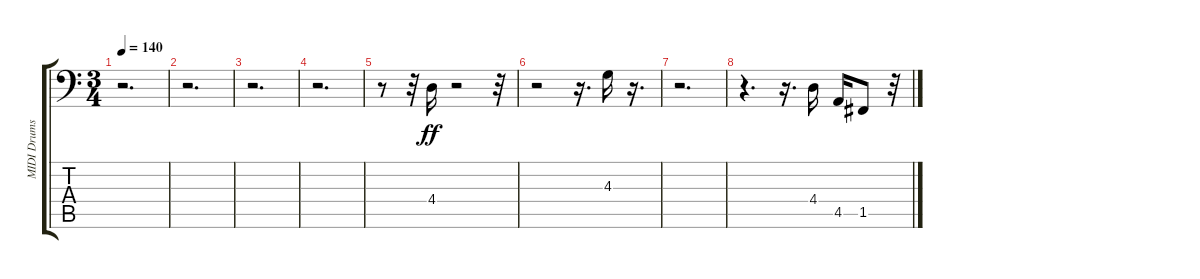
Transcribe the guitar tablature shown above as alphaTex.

\track ("MIDI Drums #2" "MIDI Drums") {instrument melodictom}
\staff {score tabs}
\tuning (C4 G3 Eb3 Bb2 F2 Bb1) {hide}
\ts (3 4)
\tempo 140
\clef f4
\ks c
r.2{d dy ff} |
r.2{d} |
r.2{d} |
r.2{d} |
r.8 r.32 4.4.16 r.2 r.32 |
r.2 r.16{d} 4.3.16 r.16{d} |
r.2{d} |
r.4{d} r.16{d} 4.4.16 4.5.16 1.5.8 r.32
